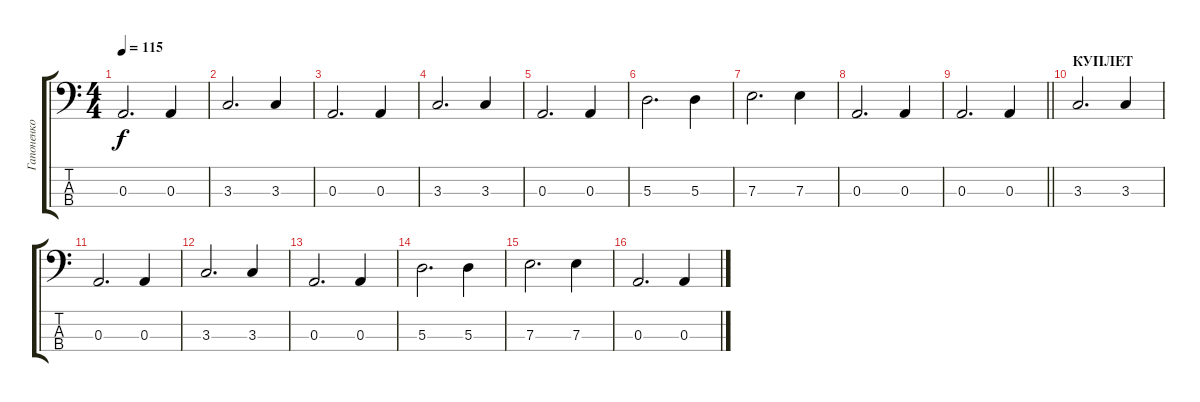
\track ("Гапоненко Андрей" "Гапоненко ") {instrument electricbassfinger}
\staff {score tabs}
\tuning (G2 D2 A1 E1) {hide}
\ts (4 4)
\tempo 115
\clef f4
\ks c
0.3.2{d dy f} 0.3.4 |
3.3.2{d} 3.3.4 |
0.3.2{d} 0.3.4 |
3.3.2{d} 3.3.4 |
0.3.2{d} 0.3.4 |
5.3.2{d} 5.3.4 |
7.3.2{d} 7.3.4 |
0.3.2{d} 0.3.4 |
\barLineRight lightlight
0.3.2{d} 0.3.4 |
\section ("" "КУПЛЕТ")
3.3.2{d} 3.3.4 |
0.3.2{d} 0.3.4 |
3.3.2{d} 3.3.4 |
0.3.2{d} 0.3.4 |
5.3.2{d} 5.3.4 |
7.3.2{d} 7.3.4 |
0.3.2{d} 0.3.4
